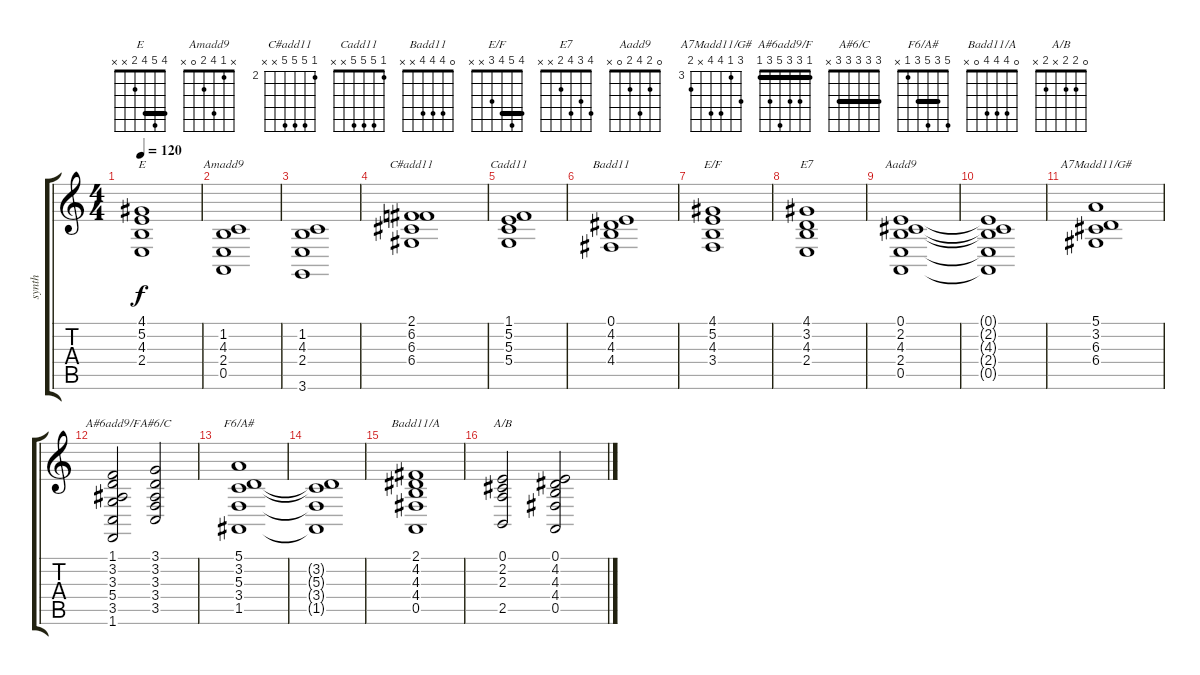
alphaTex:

\track ("synth" "synth") {instrument pad6metallic}
\staff {score tabs}
\tuning (E4 B3 G3 D3 A2 E2) {hide}
\chord ("E" 4 5 4 2 x x) {barre 4}
\chord ("Amadd9" x 1 4 2 0 x)
\chord ("C#add11" 2 6 6 6 x x) {firstfret 2}
\chord ("Cadd11" 1 5 5 5 x x)
\chord ("Badd11" 0 4 4 4 x x)
\chord ("E/F" 4 5 4 3 x x) {barre 4}
\chord ("E7" 4 3 4 2 x x)
\chord ("Aadd9" 0 2 4 2 0 x)
\chord ("A7Madd11/G#" 5 3 6 6 x 4) {firstfret 3}
\chord ("A#6add9/F" 1 3 3 5 3 1) {barre 1}
\chord ("A#6/C" 3 3 3 3 3 x) {barre 3}
\chord ("F6/A#" 5 3 5 3 1 x) {barre 3}
\chord ("Badd11/A" 0 4 4 4 0 x)
\chord ("A/B" 0 2 2 x 2 x)
\ts (4 4)
\tempo 120
\clef g2
\ks c
(4.1 5.2 4.3 2.4).1{ch "E" dy f} |
(1.2 4.3 2.4 0.5).1{ch "Amadd9"} |
(1.2 4.3 2.4 3.6).1 |
(2.1 6.2 6.3 6.4).1{ch "C#add11"} |
(1.1 5.2 5.3 5.4).1{ch "Cadd11"} |
(0.1 4.2 4.3 4.4).1{ch "Badd11"} |
(4.1 5.2 4.3 3.4).1{ch "E/F"} |
(4.1 3.2 4.3 2.4).1{ch "E7"} |
(0.1 2.2 4.3 2.4 0.5).1{ch "Aadd9"} |
(0.1{t} 2.2{t} 4.3{t} 2.4{t} 0.5{t}).1 |
(5.1 3.2 6.3 6.4).1{ch "A7Madd11/G#"} |
(1.1 3.2 3.3 5.4 3.5 1.6).2{ch "A#6add9/F"} (3.1 3.2 3.3 3.4 3.5).2{ch "A#6/C"} |
(5.1 3.2 5.3 3.4 1.5).1{ch "F6/A#"} |
(3.2{t} 5.3{t} 3.4{t} 1.5{t}).1 |
(2.1 4.2 4.3 4.4 0.5).1{ch "Badd11/A"} |
(0.1 2.2 2.3 2.5).2{ch "A/B"} (0.1 4.2 4.3 4.4 0.5).2
